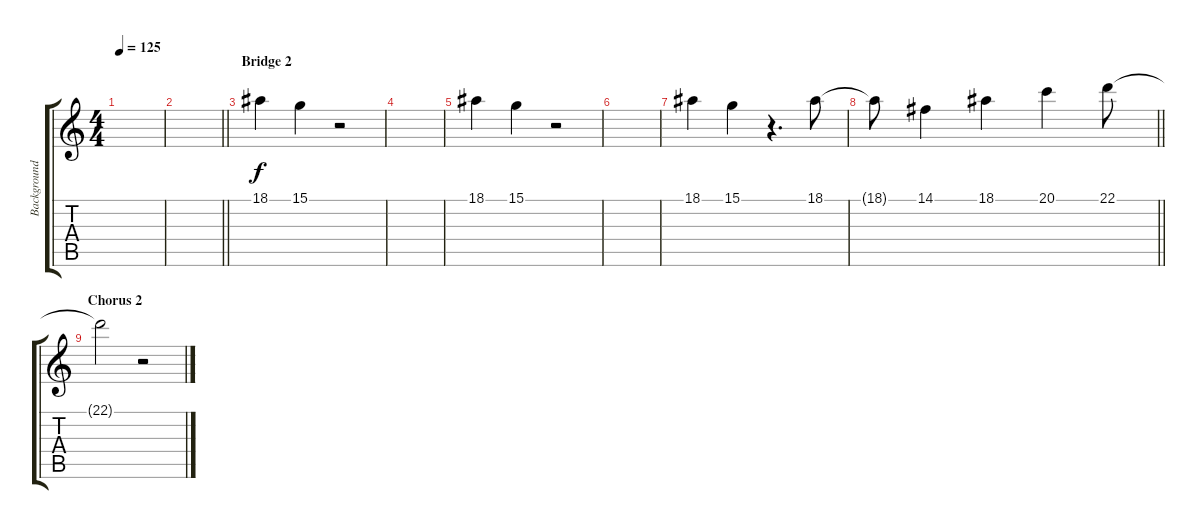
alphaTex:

\track ("Background Vocals" "Background") {instrument voiceoohs}
\staff {score tabs}
\tuning (E4 B3 G3 D3 A2 E2) {hide}
\ts (4 4)
\tempo 125
\clef g2
\ks c
|
\barLineRight lightlight
|
\section ("" "Bridge 2")
18.1.4 15.1.4 r.2 |
|
18.1.4 15.1.4 r.2 |
|
18.1.4 15.1.4 r.4{d} 18.1.8 |
\barLineRight lightlight
18.1{t}.8 14.1.4 18.1.4 20.1.4 22.1.8 |
\section ("" "Chorus 2")
22.1{t}.2 r.2
